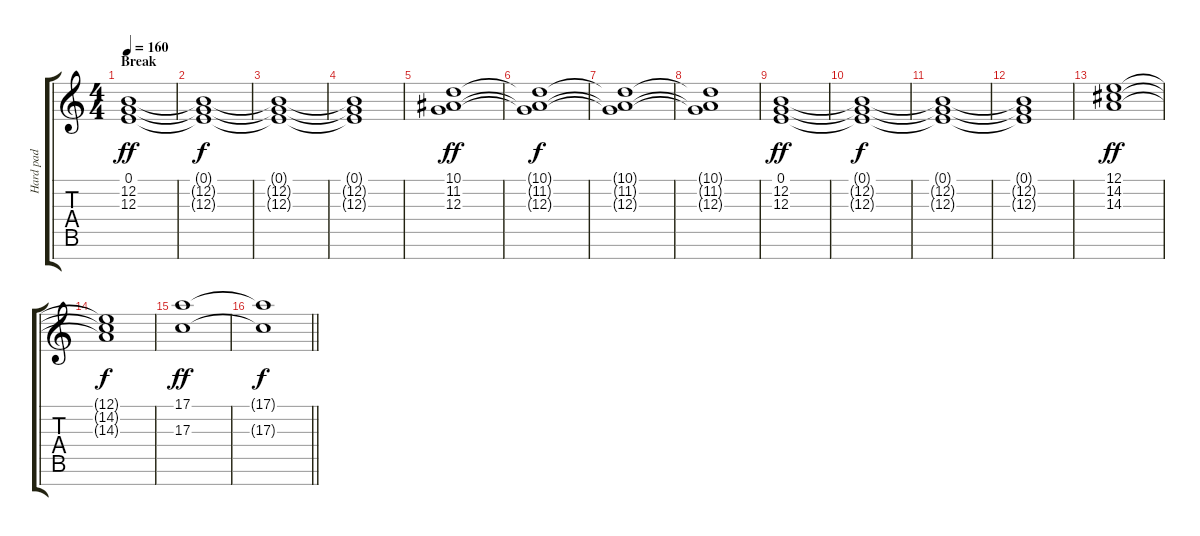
\track ("Hard pad" "Hard pad") {instrument pad2warm}
\staff {score tabs}
\tuning (E4 B3 G3 D3 A2 E2 B1) {hide}
\ts (4 4)
\section ("" "Break")
\tempo 160
\clef g2
\ks c
(0.1 12.2 12.3).1{dy ff} |
(0.1{t} 12.2{t} 12.3{t}).1{dy f} |
(0.1{t} 12.2{t} 12.3{t}).1 |
(0.1{t} 12.2{t} 12.3{t}).1 |
(10.1 11.2 12.3).1{dy ff} |
(10.1{t} 11.2{t} 12.3{t}).1{dy f} |
(10.1{t} 11.2{t} 12.3{t}).1 |
(10.1{t} 11.2{t} 12.3{t}).1 |
(0.1 12.2 12.3).1{dy ff} |
(0.1{t} 12.2{t} 12.3{t}).1{dy f} |
(0.1{t} 12.2{t} 12.3{t}).1 |
(0.1{t} 12.2{t} 12.3{t}).1 |
(12.1 14.2 14.3).1{dy ff} |
(12.1{t} 14.2{t} 14.3{t}).1{dy f} |
(17.1 17.3).1{dy ff} |
\barLineRight lightlight
(17.1{t} 17.3{t}).1{dy f}
